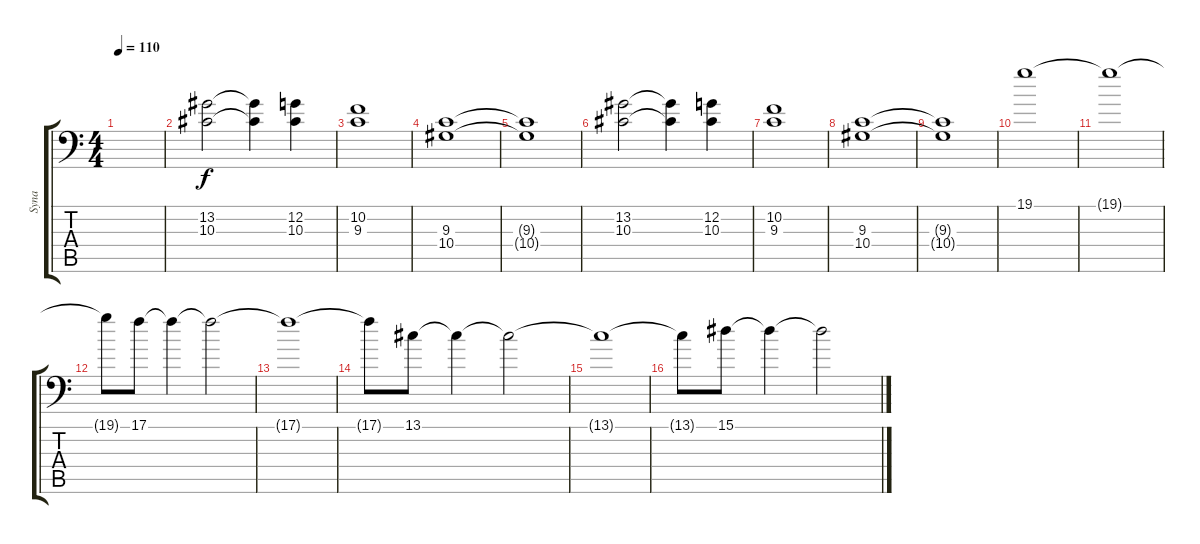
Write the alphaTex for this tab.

\track ("Syna" "Syna") {instrument fx1rain}
\staff {score tabs}
\tuning (C4 G3 Eb3 Bb2 F2 Bb1) {hide}
\ts (4 4)
\tempo 110
\clef f4
\ks c
|
(13.2 10.3).2{volume 10 instrument stringensemble1} (13.2{t} 10.3{t}).4 (12.2 10.3).4 |
(10.2 9.3).1 |
(9.3 10.4).1 |
(9.3{t} 10.4{t}).1 |
(13.2 10.3).2 (13.2{t} 10.3{t}).4 (12.2 10.3).4 |
(10.2 9.3).1 |
(9.3 10.4).1 |
(9.3{t} 10.4{t}).1 |
19.1.1{volume 5} |
19.1{t}.1 |
19.1{t}.8 17.1.8 17.1{t}.4 17.1{t}.2 |
17.1{t}.1 |
17.1{t}.8 13.1.8 13.1{t}.4 13.1{t}.2 |
13.1{t}.1 |
13.1{t}.8 15.1.8 15.1{t}.4 15.1{t}.2
